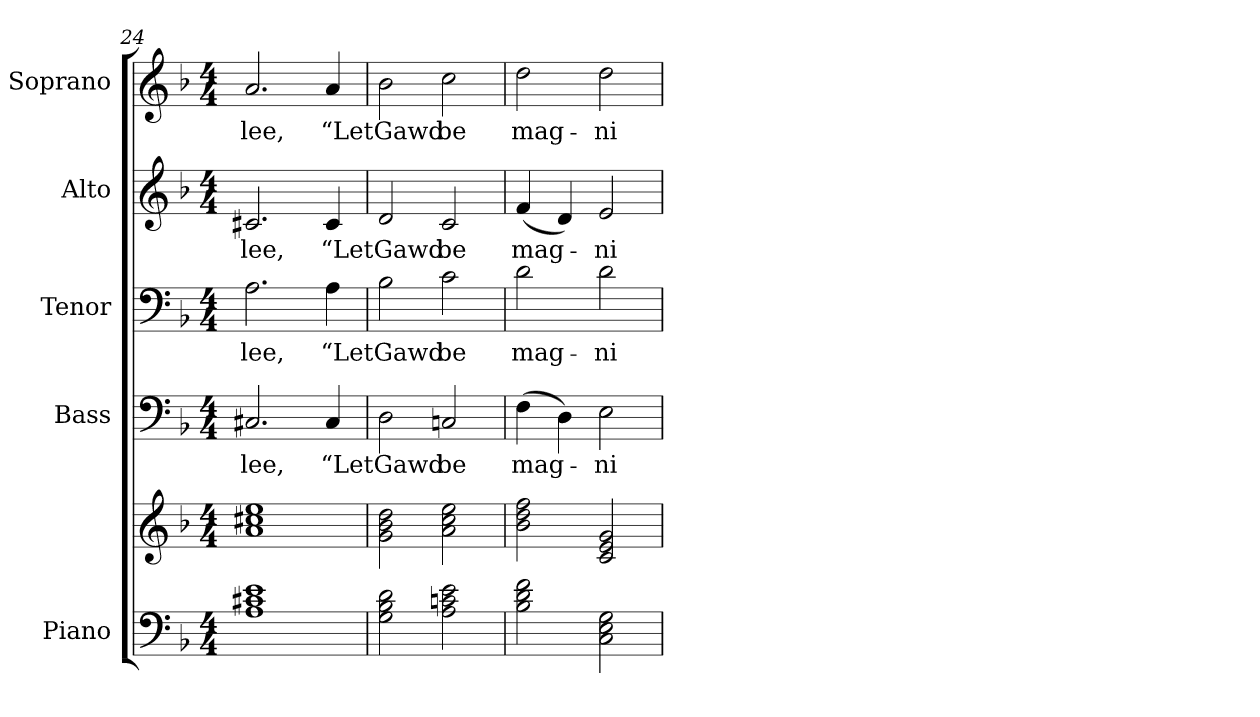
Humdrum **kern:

**kern	**kern	**kern	**text	**kern	**text	**kern	**text	**kern	**text
*part5	*part5	*part4	*part4	*part3	*part3	*part2	*part2	*part1	*part1
*staff6	*staff5	*staff4	*staff4	*staff3	*staff3	*staff2	*staff2	*staff1	*staff1
*I"Piano	*	*I"Bass	*	*I"Tenor	*	*I"Alto	*	*I"Soprano	*
*I'Pno.	*	*I'B.	*	*I'T.	*	*I'A.	*	*I'S.	*
*clefF4	*clefG2	*clefF4	*	*clefF4	*	*clefG2	*	*clefG2	*
*k[b-]	*k[b-]	*k[b-]	*	*k[b-]	*	*k[b-]	*	*k[b-]	*
*F:	*F:	*F:	*	*F:	*	*F:	*	*F:	*
*M4/4	*M4/4	*M4/4	*	*M4/4	*	*M4/4	*	*M4/4	*
=24	=24	=24	=24	=24	=24	=24	=24	=24	=24
!	!	!	!LO:LY:b:color=#000000	!	!	!	!	!	!
!	!	!	!	!	!LO:LY:b:color=#000000	!	!	!	!
!	!	!	!	!	!	!	!LO:LY:b:color=#000000	!	!
!	!	!	!	!	!	!	!	!	!LO:LY:b:color=#000000
1Ai 1c#Xi 1ei	1ai 1cc#Xi 1eei	2.C#Xi/	lee,	2.Ai\	lee,	2.c#Xi/	lee,	2.ai/	lee,
!	!	!	!LO:LY:b:color=#000000	!	!	!	!	!	!
!	!	!	!	!	!LO:LY:b:color=#000000	!	!	!	!
!	!	!	!	!	!	!	!LO:LY:b:color=#000000	!	!
!	!	!	!	!	!	!	!	!	!LO:LY:b:color=#000000
.	.	4C#i/	“Let	4Ai\	“Let	4c#i/	“Let	4ai/	“Let
!!LO:PB:g=z
=25	=25	=25	=25	=25	=25	=25	=25	=25	=25
!	!	!	!LO:LY:b:color=#000000	!	!	!	!	!	!
!	!	!	!	!	!LO:LY:b:color=#000000	!	!	!	!
!	!	!	!	!	!	!	!LO:LY:b:color=#000000	!	!
!	!	!	!	!	!	!	!	!	!LO:LY:b:color=#000000
2Gi\ 2B-i 2di	2gi\ 2b-i 2ddi	2Di\	Gawd	2B-i\	Gawd	2di/	Gawd	2b-i\	Gawd
!	!	!	!LO:LY:b:color=#000000	!	!	!	!	!	!
!	!	!	!	!	!LO:LY:b:color=#000000	!	!	!	!
!	!	!	!	!	!	!	!LO:LY:b:color=#000000	!	!
!	!	!	!	!	!	!	!	!	!LO:LY:b:color=#000000
2Ai\ 2cni 2ei	2ai\ 2cci 2eei	2Cni/	be	2ci\	be	2ci/	be	2cci\	be
=26	=26	=26	=26	=26	=26	=26	=26	=26	=26
!	!	!	!LO:LY:b:color=#000000	!	!	!	!	!	!
!	!	!	!	!	!LO:LY:b:color=#000000	!	!	!	!
!	!	!	!	!	!	!	!LO:LY:b:color=#000000	!	!
!	!	!	!	!	!	!	!	!	!LO:LY:b:color=#000000
2B-i\ 2di 2fi	2b-i\ 2ddi 2ffi	(4Fi\	mag-	2di\	mag-	(4fi/	mag-	2ddi\	mag-
.	.	4Di\)	.	.	.	4di/)	.	.	.
!	!	!	!LO:LY:b:color=#000000	!	!	!	!	!	!
!	!	!	!	!	!LO:LY:b:color=#000000	!	!	!	!
!	!	!	!	!	!	!	!LO:LY:b:color=#000000	!	!
!	!	!	!	!	!	!	!	!	!LO:LY:b:color=#000000
2Ci\ 2Ei 2Gi	2ci/ 2ei 2gi	2Ei\	-ni-	2di\	-ni-	2ei/	-ni-	2ddi\	-ni-
=	=	=	=	=	=	=	=	=	=
*-	*-	*-	*-	*-	*-	*-	*-	*-	*-
